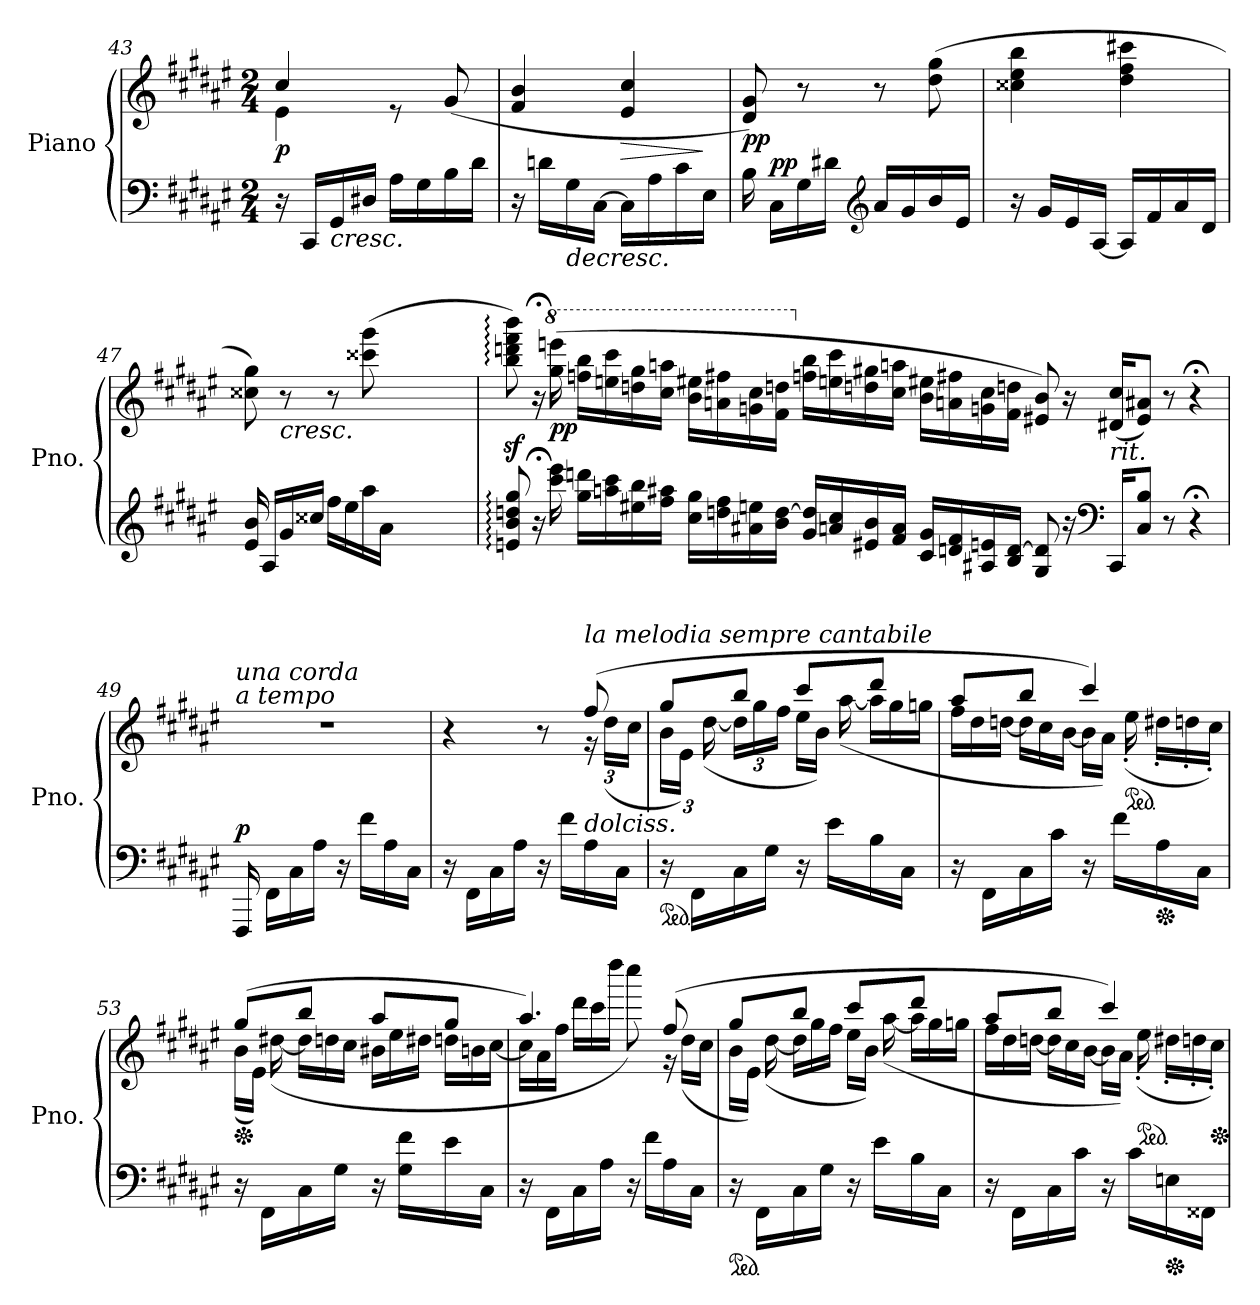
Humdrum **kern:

**kern	**kern	**dynam
*part1	*part1	*part1
*staff2	*staff1	*staff1/2
*I"Piano	*	*
*I'Pno.	*	*
*clefF4	*clefG2	*
*k[f#c#g#d#a#e#]	*k[f#c#g#d#a#e#]	*
*M2/4	*M2/4	*
=43	=43	=43
*	*^	*
!	!	!	!LO:DY:b
16r	4cc#/	4e#\	p
16CC#/LL	.	.	.
!	!	!	!LO:HP:b=2
16GG#/	.	.	<
16D#X/JJ	.	.	.
16A#\LL	8re	4ryy	.
16G#\	.	.	.
16B\	(8g#/	.	.
16d#\JJ	.	.	.
*	*v	*v	*
=44	=44	=44
16r	4f#/ 4b/	.
16dn\LL	.	.
!	!	!LO:HP:b=2
16G#\	.	>
[16C#\JJ	.	.
!	!	!LO:HP:b
16C#\LL]	4e#/ 4cc#/	>
16A#\	.	.
16c#\	.	.
16E#\JJ	.	]
.	.	[
=45	=45	=45
!	!	!LO:DY:b
16B\	8d#/ 8g#/)	pp
!	!	!LO:DY:a=2
16C#\LL	.	pp
16G#\	8r	.
16d#X\JJ	.	.
*clefG2	*	*
16a#/LL	8r	.
16g#/	.	.
16b/	(8dd#\ 8gg#\	.
16e#/JJ	.	.
!!LO:LB:g=z
=46	=46	=46
16r	4cc##X\ 4ee#\ 4bb\	.
16g#/LL	.	.
16e#/	.	.
[16A#/JJ	.	.
16A#/LL]	4dd#\ 4ff#\ 4ccc#X\	.
16f#/	.	.
16a#/	.	.
16d#/JJ	.	.
=47	=47	=47
*	*MM47	*
*^	*^	*
16e#/ 16b/	4ryy	8cc##X\ 8gg#\)	4ryy	.
16A#/LL	.	.	.	.
!	!	!	!	!LO:HP:b
16g#/	.	8r	.	<
16cc##X/JJ	.	.	.	.
*	*	*MM46	*	*
16ff#\LL	8..ryy	8r	8..ryy	.
16ee#\	.	.	.	.
*	*	*MM40	*	*
16aa#\	.	(8ccc##X\ 8ggg#\	.	.
16a#\JJ	.	.	.	.
*	*Xtuplet	*	*Xtuplet	*
.	96en!LLLLyy	.	96bb!LLLLyy	.
.	96b!yy	.	96dddn!yy	.
.	96ddn!JJJJyy	.	96fff#!JJJJyy	.
*v	*v	*	*	*
*	*v	*v	*
.	.	]
=48	=48	=48
*	*MM30	*
8en/: 8b/: 8ddn/: 8gg#/:	8bb\z<: 8dddn\z<: 8fff#\z<: 8bbb\z<:)	.
*	*MM20	*
16r;<	16r;<	.
*	*8va	*
*	*MM40	*
!	!	!LO:DY:b
16ccc#\ 16eee#\	(16ggg#\ 16eeeen\	pp
*	*MM48	*
16gg#\ 16dddn\LL	16fffn\ 16bbb\LL	.
16aan\ 16ccc#\	16eeen\ 16cccc#\	.
*	*MM60	*
16ee#X\ 16bb\	16dddn\ 16ggg#\	.
16ff#\ 16aa#X\JJ	16ccc#\ 16aaan\JJ	.
*	*MM62	*
16cc#\ 16gg#\LL	16bb\ 16eee#X\LL	.
16ddn\ 16ff#\	16aan\ 16fff#X\	.
*	*MM64	*
16a#X\ 16een\	16ggn\ 16ccc#\	.
16b\ [16dd\JJ	16ff#\ 16dddn\JJ	.
*	*X8va	*
*	*MM66	*
16g#/ 16dd/]LL	16ffn\ 16bb\LL	.
16an/ 16cc#/	16een\ 16ccc#\	.
*	*MM68	*
16e#X/ 16b/	16ddn\ 16gg#X\	.
16f#/ 16a/JJ	16cc#\ 16aan\JJ	.
*	*MM64	*
16c#/ 16g#/LL	16b\ 16ee#X\LL	.
16dn/ 16f#/	16an\ 16ff#X\	.
*	*MM60	*
16A#X/ 16en/	16gn\ 16cc#\	.
16B/ [16d/JJ	16f#\ 16ddn\JJ	.
*	*MM48	*
8G#/ 8d/]	8e#X/ 8b/)	.
*	*MM30	*
16r	16r	.
*clefF4	*	*
*	*MM25	*
!LO:TX:a:i:t=rit.	!	!
16CC#/KL	(16d#X/ 16cc#/KL	.
*	*MM20	*
8C#/ 8B/J	8e#/ 8a#X/J)	.
8r	8r	.
*	*MM40	*
4r;<	4r;<	.
!!LO:PB:g=z
=49	=49	=49
!	!LO:TX:a:i:t=a tempo	!
!	!LO:TX:a:i:t=una corda	!
!	!	!LO:DY:a=2
16FFF#/	2r	p
16FF#\LL	.	.
16C#\	.	.
16A#\JJ	.	.
16r	.	.
16f#\LL	.	.
16A#\	.	.
16C#\JJ	.	.
=50	=50	=50
*	*^	*
16r	4r	4ryy	.
16FF#\LL	.	.	.
16C#\	.	.	.
16A#\JJ	.	.	.
16r	8r	8ryy	[
16f#\LL	.	.	.
*	*	*tuplet	*
*	*	*Xbrackettup	*
!	!LO:TX:a:i:t=la melodia sempre cantabile	!	!
!LO:TX:a:i:t=dolciss.	!	!	!
16A#\	(8ff#/	24r	.
.	.	(24dd#\LL	.
16C#\JJ	.	.	.
.	.	24cc#\JJ	.
=51	=51	=51	=51
*ped	*	*	*
16r	8gg#/L	24b\LL	.
.	.	24e#\JJ)	.
16FF#\LL	.	.	.
.	.	([24dd#\	.
16C#\	8bb/J	24dd#\LL]	.
.	.	24gg#\	.
16G#\JJ	.	.	.
.	.	24ff#\JJ	.
*	*	*Xtuplet	*
16r	8ccc#/L	24ee#\LL	.
.	.	24b\JJ)	.
16e#\LL	.	.	.
.	.	([24aa#\	.
16B\	8ddd#/J	24aa#\LL]	.
.	.	24gg#\	.
16C#\JJ	.	.	.
.	.	24ggn\JJ	.
=52	=52	=52	=52
16r	8aa#/L	24ff#\LL	.
.	.	24dd#\	.
16FF#\LL	.	.	.
.	.	[24ddn\JJ	.
16C#\	8bb/J	24dd\LL]	.
.	.	24cc#\	.
16c#\JJ	.	.	.
.	.	[24b\JJ	.
16r	4ccc#/)	24b\LL]	.
.	.	24a#\JJ)	.
16f#\LL	.	.	.
*	*ped	*	*
*	*MM47	*	*
.	.	(>24ee#'\	.
*Xped	*	*	*
16A#\	.	24dd#X'\LL	.
*	*MM46	*	*
.	.	24ddn'\	.
16C#\JJ	.	.	.
.	.	24cc#'\JJ)	.
!!LO:LB:g=z	!!
=53	=53	=53	=53
*	*Xped	*	*
16r	(8gg#/L	(24b\LL	.
.	.	24e#\JJ)	.
16FF#\LL	.	.	.
*	*MM48	*	*
.	.	([24dd#X\	.
16C#\	8bb/J	24dd#\LL]	.
.	.	24ddn\	.
16G#\JJ	.	.	.
.	.	24cc#\JJ	.
16r	8aa#/L	24b#X\LL	.
.	.	24ee#\	.
16G#\ 16f#\LL	.	.	.
.	.	24dd#X\JJ	.
16e#\	8gg#/J	24ddn\LL	.
.	.	24bn\	.
16C#\JJ	.	.	.
.	.	[24cc#\JJ	.
=54	=54	=54	=54
16r	4.aa#/)	24cc#\LL]	.
.	.	24a#\	.
16FF#\LL	.	.	.
.	.	24ff#\JJ	.
16C#\	.	24ddd#\LL	.
.	.	24ccc#\	.
16A#\JJ	.	.	.
*	*MM42	*	*
.	.	24dddd#\JJ	.
16r	.	8cccc#\)	.
16f#\LL	.	.	.
*	*MM48	*	*
16A#\	(8ff#/	24r	.
.	.	(24dd#\LL	.
16C#\JJ	.	.	.
.	.	24cc#\JJ	.
=55	=55	=55	=55
*ped	*	*	*
16r	8gg#/L	24b\LL	.
.	.	24e#\JJ)	.
16FF#\LL	.	.	.
.	.	([24dd#\	.
16C#\	8bb/J	24dd#\LL]	.
.	.	24gg#\	.
16G#\JJ	.	.	.
.	.	24ff#\JJ	.
16r	8ccc#/L	24ee#\LL	.
.	.	24b\JJ)	.
16e#\LL	.	.	.
.	.	([24aa#\	.
16B\	8ddd#/J	24aa#\LL]	.
.	.	24gg#\	.
16C#\JJ	.	.	.
.	.	24ggn\JJ	.
!!LO:LB:g=z	!!
=56	=56	=56	=56
16r	8aa#/L	24ff#\LL	.
.	.	24dd#\	.
16FF#\LL	.	.	.
.	.	[24ddn\JJ	.
16C#\	8bb/J	24dd\LL]	.
.	.	24cc#\	.
16c#\JJ	.	.	.
.	.	[24b\JJ	.
16r	4ccc#/)	24b\LL]	.
.	.	24a#\JJ)	.
16c#\LL	.	.	.
*	*ped	*	*
*	*MM47	*	*
.	.	(>24ee#'\	.
*Xped	*	*	*
16En\	.	24dd#X'\LL	.
*	*MM46	*	*
.	.	24ddn'\	.
16FF##X\JJ	.	.	.
.	.	24cc#'\JJ)	.
*	*Xped	*	*
*	*v	*v	*
=	=	=
*-	*-	*-
